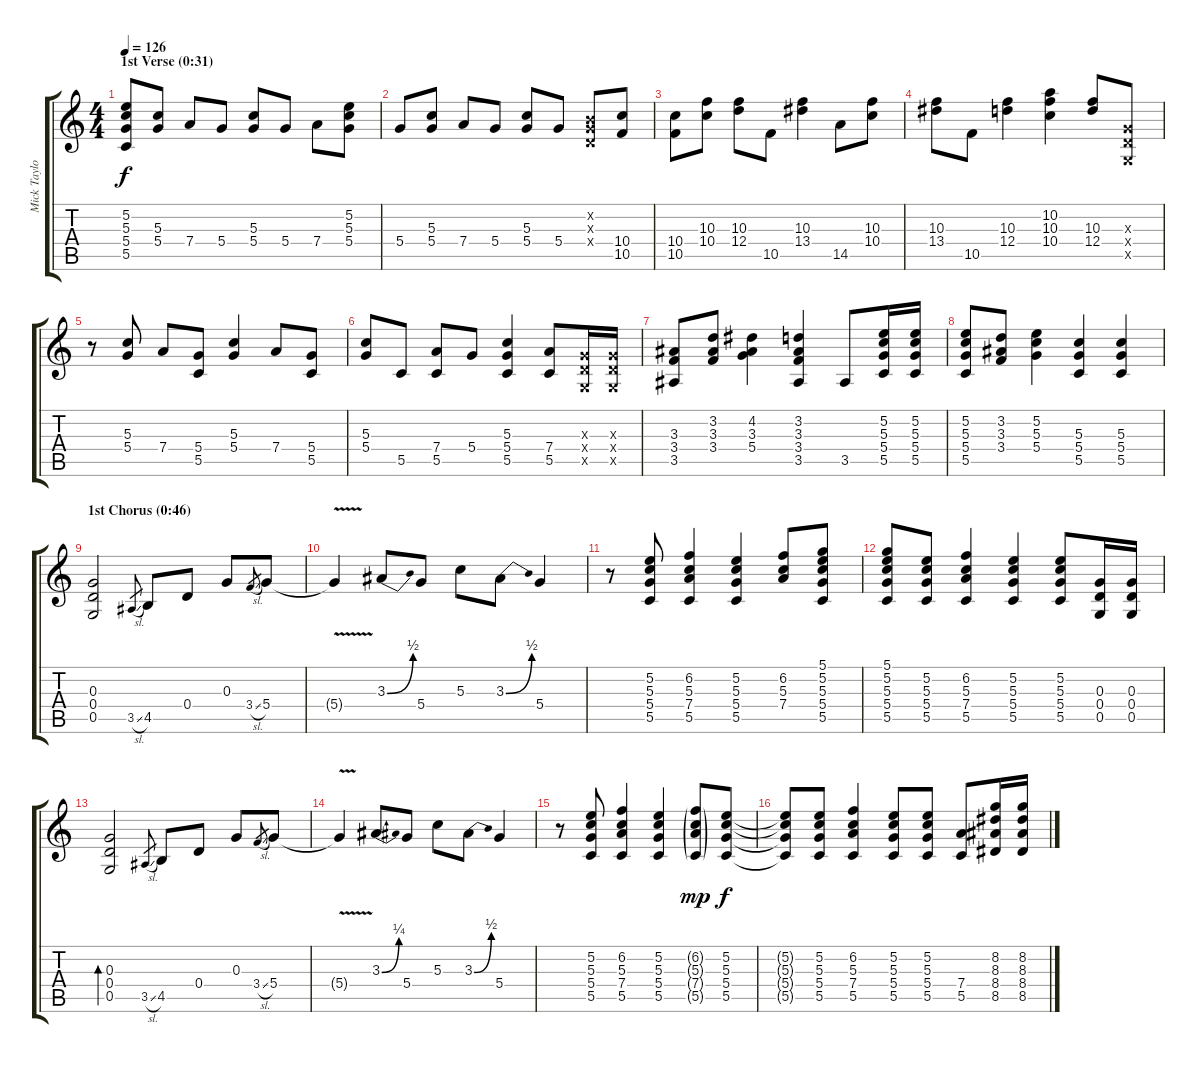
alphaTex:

\track ("Mick Taylor" "Mick Taylo") {instrument electricguitarclean}
\staff {score tabs}
\tuning (D4 B3 G3 D3 G2 D2) {hide}
\ts (4 4)
\section ("" "1st Verse (0:31)")
\tempo 126
\clef g2
\ks c
(5.2{t} 5.3{t} 5.4{t} 5.5{t}).8{dy f} (5.3 5.4).8 7.4.8 5.4.8 (5.3 5.4).8 5.4.8 7.4.8 (5.2 5.3 5.4).8 |
5.4.8 (5.3 5.4).8 7.4.8 5.4.8 (5.3 5.4).8 5.4.8 (0.2{x} 0.3{x} 0.4{x}).8 (10.4 10.5).8 |
(10.4 10.5).8 (10.3 10.4).8 (10.3 12.4).8 10.5.8 (10.3 13.4).4 14.5.8 (10.3 10.4).8 |
(10.3 13.4).8 10.5.8 (10.3 12.4).4 (10.2 10.3 10.4).4 (10.3 12.4).8 (0.3{x} 0.4{x} 0.5{x}).8 |
r.8 (5.3 5.4).8 7.4.8 (5.4 5.5).8 (5.3 5.4).4 7.4.8 (5.4 5.5).8 |
(5.3 5.4).8 5.5.8 (7.4 5.5).8 5.4.8 (5.3 5.4 5.5).4 (7.4 5.5).8 (0.3{x} 0.4{x} 0.5{x}).16 (0.3{x} 0.4{x} 0.5{x}).16 |
(3.3 3.4 3.5).8 (3.2 3.3 3.4).8 (4.2 3.3 5.4).4 (3.2 3.3 3.4 3.5).4 3.5.8 (5.2 5.3 5.4 5.5).16 (5.2 5.3 5.4 5.5).16 |
(5.2 5.3 5.4 5.5).8 (3.2 3.3 3.4).8 (5.2 5.3 5.4).4 (5.3 5.4 5.5).4 (5.3 5.4 5.5).4 |
\section ("" "1st Chorus (0:46)")
(0.3 0.4 0.5).2 3.5{sl}.8{gr} 4.5.8 0.4.8 0.3.8 3.4{sl}.8{gr} 5.4.8 |
5.4{v t}.4 3.3{be (bend 0 0 60 2)}.8 5.4.8 5.3.8 3.3{be (bend 0 0 60 2)}.8 5.4.4 |
r.8 (5.2 5.3 5.4 5.5).8 (6.2 5.3 7.4 5.5).4 (5.2 5.3 5.4 5.5).4 (6.2 5.3 7.4).8 (5.1 5.2 5.3 5.4 5.5).8 |
(5.1 5.2 5.3 5.4 5.5).8 (5.2 5.3 5.4 5.5).8 (6.2 5.3 7.4 5.5).4 (5.2 5.3 5.4 5.5).4 (5.2 5.3 5.4 5.5).8 (0.3 0.4 0.5).16 (0.3 0.4 0.5).16 |
(0.3 0.4 0.5).2{bd 60} 3.5{sl}.8{gr} 4.5.8 0.4.8 0.3.8 3.4{sl}.8{gr} 5.4.8 |
5.4{v t}.4 3.3{be (bend 0 0 60 1)}.8 5.4.8 5.3.8 3.3{be (bend 0 0 60 2)}.8 5.4.4 |
r.8 (5.2 5.3 5.4 5.5).8 (6.2 5.3 7.4 5.5).4 (5.2 5.3 5.4 5.5).4 (6.2{g} 5.3{g} 7.4{g} 5.5{g}).8{dy mp} (5.2 5.3 5.4 5.5).8{dy f} |
(5.2{t} 5.3{t} 5.4{t} 5.5{t}).8 (5.2 5.3 5.4 5.5).8 (6.2 5.3 7.4 5.5).4 (5.2 5.3 5.4 5.5).8 (5.2 5.3 5.4 5.5).8 (7.4 5.5).8 (8.2 8.3 8.4 8.5).16 (8.2 8.3 8.4 8.5).16
